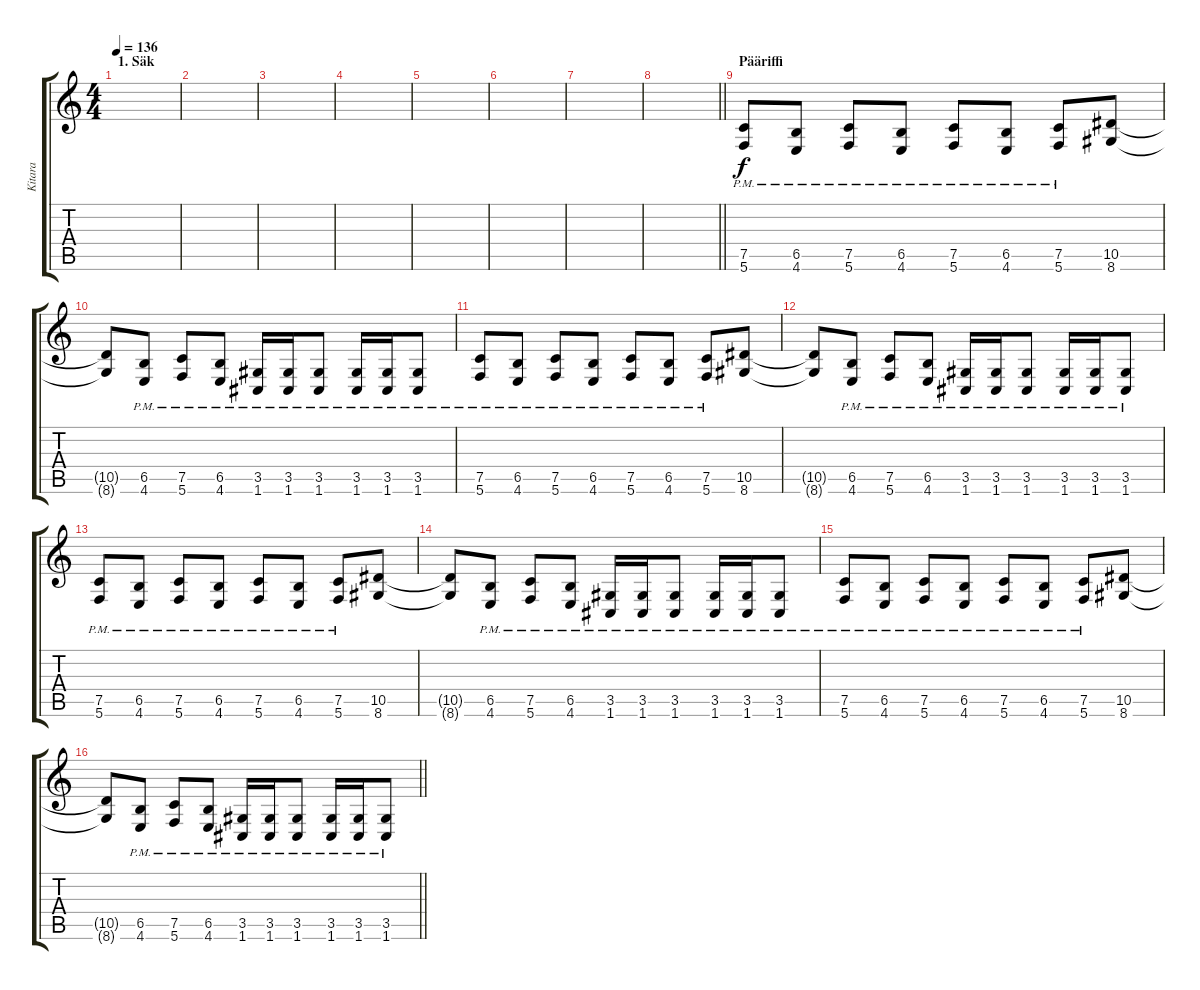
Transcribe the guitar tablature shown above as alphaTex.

\track ("Kitara" "Kitara") {instrument distortionguitar}
\staff {score tabs}
\tuning (C4 G3 Eb3 Bb2 F2 C2) {hide}
\ts (4 4)
\section ("" "1. Säk")
\tempo 136
\clef g2
\ks c
|
|
|
|
|
|
|
\barLineRight lightlight
|
\section ("" "Pääriffi")
(7.5{pm} 5.6{pm}).8 (6.5{pm} 4.6{pm}).8 (7.5{pm} 5.6{pm}).8 (6.5{pm} 4.6{pm}).8 (7.5{pm} 5.6{pm}).8 (6.5{pm} 4.6{pm}).8 (7.5{pm} 5.6{pm}).8 (10.5 8.6).8 |
(10.5{t} 8.6{t}).8 (6.5{pm} 4.6{pm}).8 (7.5{pm} 5.6{pm}).8 (6.5{pm} 4.6{pm}).8 (3.5{pm} 1.6{pm}).16 (3.5{pm} 1.6{pm}).16 (3.5{pm} 1.6{pm}).8 (3.5{pm} 1.6{pm}).16 (3.5{pm} 1.6{pm}).16 (3.5{pm} 1.6{pm}).8 |
(7.5{pm} 5.6{pm}).8 (6.5{pm} 4.6{pm}).8 (7.5{pm} 5.6{pm}).8 (6.5{pm} 4.6{pm}).8 (7.5{pm} 5.6{pm}).8 (6.5{pm} 4.6{pm}).8 (7.5{pm} 5.6{pm}).8 (10.5 8.6).8 |
(10.5{t} 8.6{t}).8 (6.5{pm} 4.6{pm}).8 (7.5{pm} 5.6{pm}).8 (6.5{pm} 4.6{pm}).8 (3.5{pm} 1.6{pm}).16 (3.5{pm} 1.6{pm}).16 (3.5{pm} 1.6{pm}).8 (3.5{pm} 1.6{pm}).16 (3.5{pm} 1.6{pm}).16 (3.5{pm} 1.6{pm}).8 |
(7.5{pm} 5.6{pm}).8 (6.5{pm} 4.6{pm}).8 (7.5{pm} 5.6{pm}).8 (6.5{pm} 4.6{pm}).8 (7.5{pm} 5.6{pm}).8 (6.5{pm} 4.6{pm}).8 (7.5{pm} 5.6{pm}).8 (10.5 8.6).8 |
(10.5{t} 8.6{t}).8 (6.5{pm} 4.6{pm}).8 (7.5{pm} 5.6{pm}).8 (6.5{pm} 4.6{pm}).8 (3.5{pm} 1.6{pm}).16 (3.5{pm} 1.6{pm}).16 (3.5{pm} 1.6{pm}).8 (3.5{pm} 1.6{pm}).16 (3.5{pm} 1.6{pm}).16 (3.5{pm} 1.6{pm}).8 |
(7.5{pm} 5.6{pm}).8 (6.5{pm} 4.6{pm}).8 (7.5{pm} 5.6{pm}).8 (6.5{pm} 4.6{pm}).8 (7.5{pm} 5.6{pm}).8 (6.5{pm} 4.6{pm}).8 (7.5{pm} 5.6{pm}).8 (10.5 8.6).8 |
\barLineRight lightlight
(10.5{t} 8.6{t}).8 (6.5{pm} 4.6{pm}).8 (7.5{pm} 5.6{pm}).8 (6.5{pm} 4.6{pm}).8 (3.5{pm} 1.6{pm}).16 (3.5{pm} 1.6{pm}).16 (3.5{pm} 1.6{pm}).8 (3.5{pm} 1.6{pm}).16 (3.5{pm} 1.6{pm}).16 (3.5{pm} 1.6{pm}).8
